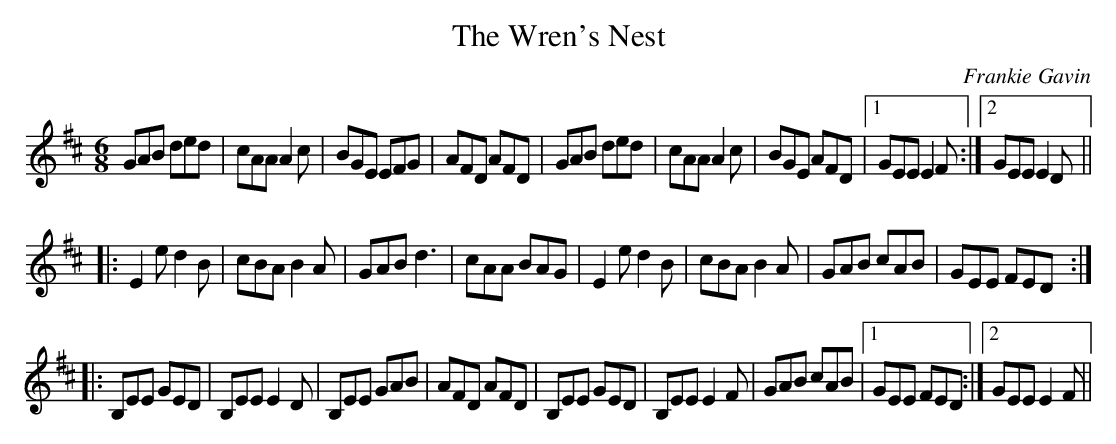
X:1
T:Wren's Nest, The
C:Frankie Gavin
M:6/8
K:Edor
GAB ded|cAA A2c|BGE EFG|AFD AFD|GAB ded|cAA A2c|BGE AFD|1 GEE E2F:|2 GEE E2D||
|:E2e d2B|cBA B2A|GAB d3|cAA BAG|E2e d2B|cBA B2A|GAB cAB|GEE FED:|
|:B,EE GED|B,EE E2D|B,EE GAB|AFD AFD|B,EE GED|B,EE E2F|GAB cAB|1 GEE FED:|2 GEE E2F||
